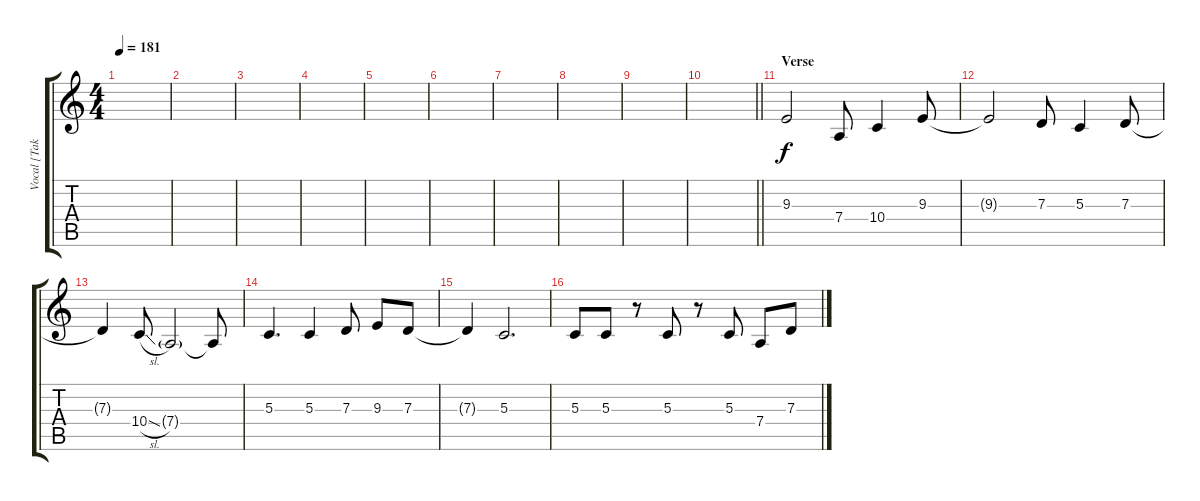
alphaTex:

\track ("Vocal [Taka]" "Vocal [Tak") {instrument recorder}
\staff {score tabs}
\tuning (E4 B3 G3 D3 A2 E2) {hide}
\ts (4 4)
\tempo 181
\clef g2
\ks c
|
|
|
|
|
|
|
|
|
\barLineRight lightlight
|
\section ("" "Verse")
9.3.2 7.4.8 10.4.4 9.3.8 |
9.3{t}.2 7.3.8 5.3.4 7.3.8 |
7.3{t}.4 10.4{sl}.8 7.4{g}.2 7.4{t}.8 |
5.3.4{d} 5.3.4 7.3.8 9.3.8 7.3.8 |
7.3{t}.4 5.3.2{d} |
5.3.8 5.3.8 r.8 5.3.8 r.8 5.3.8 7.4.8 7.3.8
